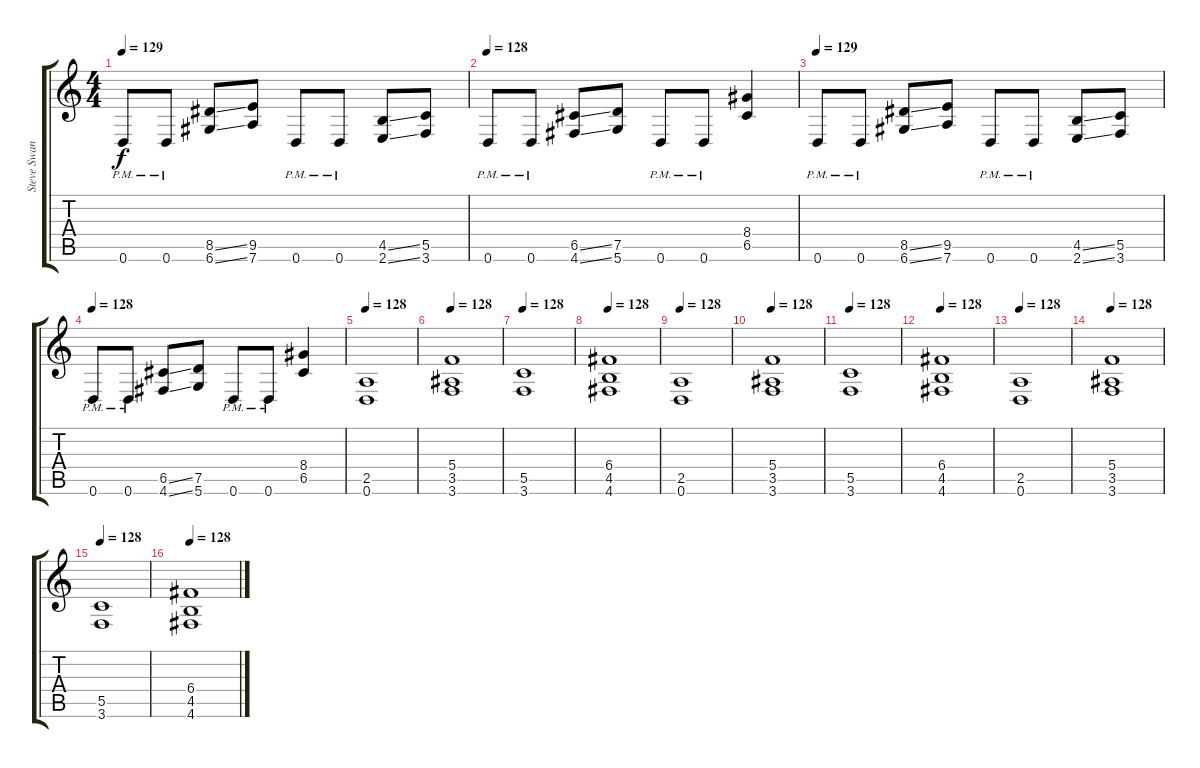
\track ("Steve Swanson (Rythm Guitar)" "Steve Swan") {instrument distortionguitar}
\staff {score tabs}
\tuning (D4 A3 F3 C3 G2 D2) {hide}
\ts (4 4)
\tempo 129
\clef g2
\ks c
0.6{pm}.8{dy f} 0.6{pm}.8 (8.5{ss} 6.6{ss}).8 (9.5 7.6).8 0.6{pm}.8 0.6{pm}.8 (4.5{ss} 2.6{ss}).8 (5.5 3.6).8 |
\tempo 128
0.6{pm}.8 0.6{pm}.8 (6.5{ss} 4.6{ss}).8 (7.5 5.6).8 0.6{pm}.8 0.6{pm}.8 (8.4 6.5).4 |
\tempo 129
0.6{pm}.8 0.6{pm}.8 (8.5{ss} 6.6{ss}).8 (9.5 7.6).8 0.6{pm}.8 0.6{pm}.8 (4.5{ss} 2.6{ss}).8 (5.5 3.6).8 |
\tempo 128
0.6{pm}.8 0.6{pm}.8 (6.5{ss} 4.6{ss}).8 (7.5 5.6).8 0.6{pm}.8 0.6{pm}.8 (8.4 6.5).4 |
\tempo 128
(2.5 0.6).1 |
\tempo 128
(5.4 3.5 3.6).1 |
\tempo 128
(5.5 3.6).1 |
\tempo 128
(6.4 4.5 4.6).1 |
\tempo 128
(2.5 0.6).1 |
\tempo 128
(5.4 3.5 3.6).1 |
\tempo 128
(5.5 3.6).1 |
\tempo 128
(6.4 4.5 4.6).1 |
\tempo 128
(2.5 0.6).1 |
\tempo 128
(5.4 3.5 3.6).1 |
\tempo 128
(5.5 3.6).1 |
\tempo 128
(6.4 4.5 4.6).1
